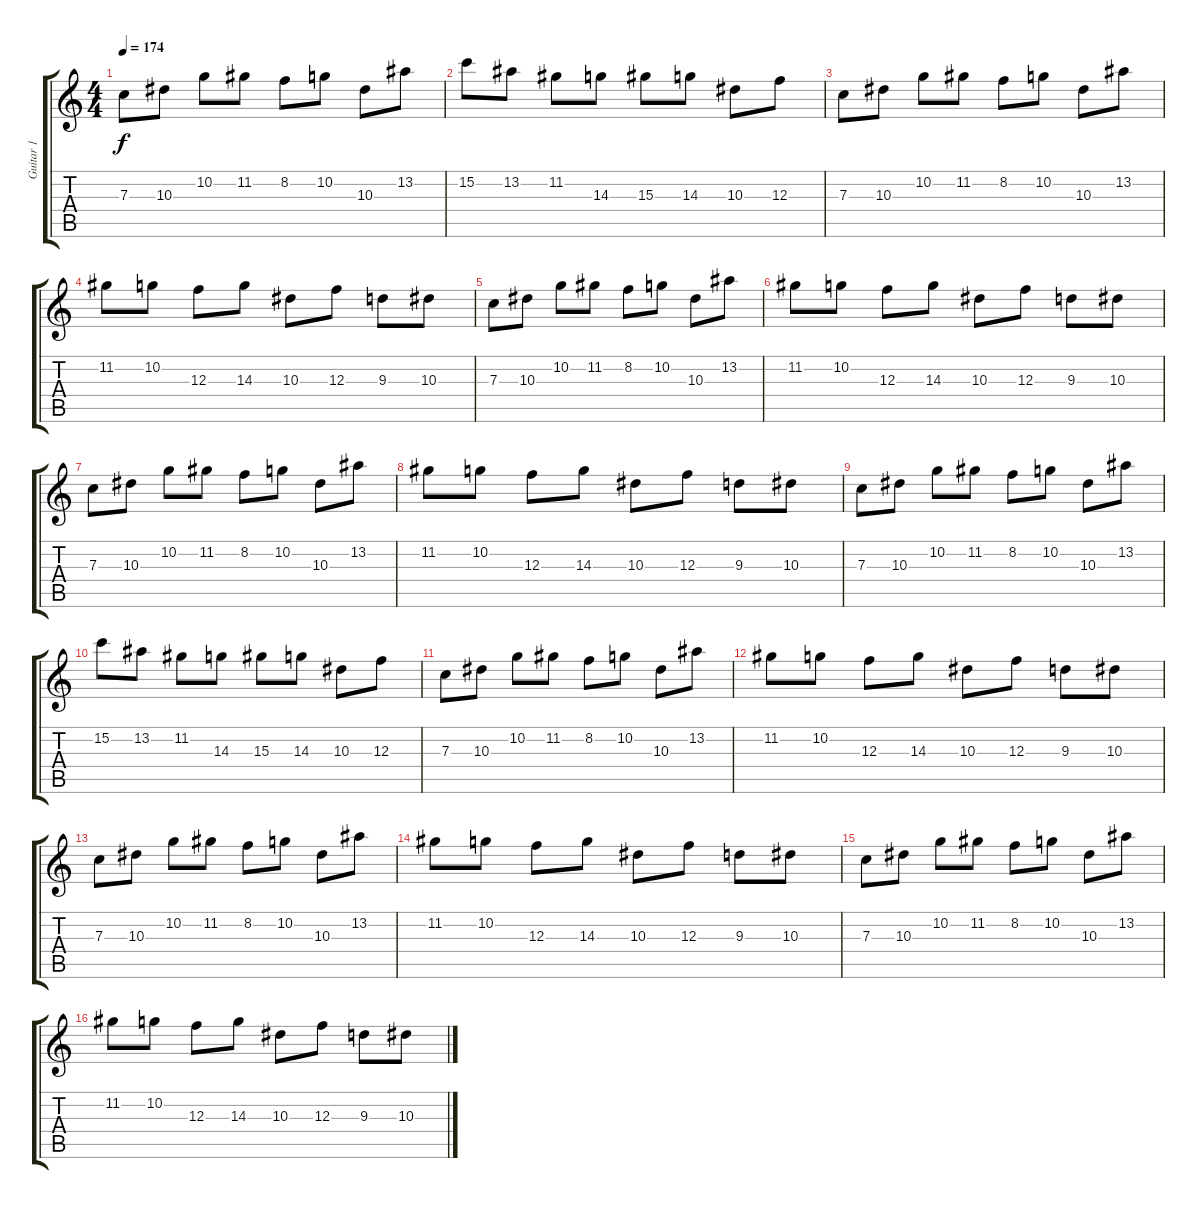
\track ("Guitar 1" "Guitar 1") {instrument distortionguitar}
\staff {score tabs}
\tuning (D4 A3 F3 C3 G2 C2) {hide}
\ts (4 4)
\tempo 174
\clef g2
\ks c
7.3.8{dy f} 10.3.8 10.2.8 11.2.8 8.2.8 10.2.8 10.3.8 13.2.8 |
15.2.8 13.2.8 11.2.8 14.3.8 15.3.8 14.3.8 10.3.8 12.3.8 |
7.3.8{volume 10} 10.3.8 10.2.8 11.2.8 8.2.8 10.2.8 10.3.8 13.2.8 |
11.2.8 10.2.8 12.3.8 14.3.8 10.3.8 12.3.8 9.3.8 10.3.8 |
7.3.8 10.3.8 10.2.8 11.2.8 8.2.8 10.2.8 10.3.8 13.2.8 |
11.2.8 10.2.8 12.3.8 14.3.8 10.3.8 12.3.8 9.3.8 10.3.8 |
7.3.8{volume 8} 10.3.8 10.2.8 11.2.8 8.2.8 10.2.8 10.3.8 13.2.8 |
11.2.8 10.2.8 12.3.8 14.3.8 10.3.8 12.3.8 9.3.8 10.3.8 |
7.3.8 10.3.8 10.2.8 11.2.8 8.2.8 10.2.8 10.3.8 13.2.8 |
15.2.8 13.2.8 11.2.8 14.3.8 15.3.8 14.3.8 10.3.8 12.3.8 |
7.3.8{volume 6} 10.3.8 10.2.8 11.2.8 8.2.8 10.2.8 10.3.8 13.2.8 |
11.2.8 10.2.8 12.3.8 14.3.8 10.3.8 12.3.8 9.3.8 10.3.8 |
7.3.8 10.3.8 10.2.8 11.2.8 8.2.8 10.2.8 10.3.8 13.2.8 |
11.2.8 10.2.8 12.3.8 14.3.8 10.3.8 12.3.8 9.3.8 10.3.8 |
7.3.8{volume 0} 10.3.8 10.2.8 11.2.8 8.2.8 10.2.8 10.3.8 13.2.8 |
11.2.8 10.2.8 12.3.8 14.3.8 10.3.8 12.3.8 9.3.8 10.3.8
